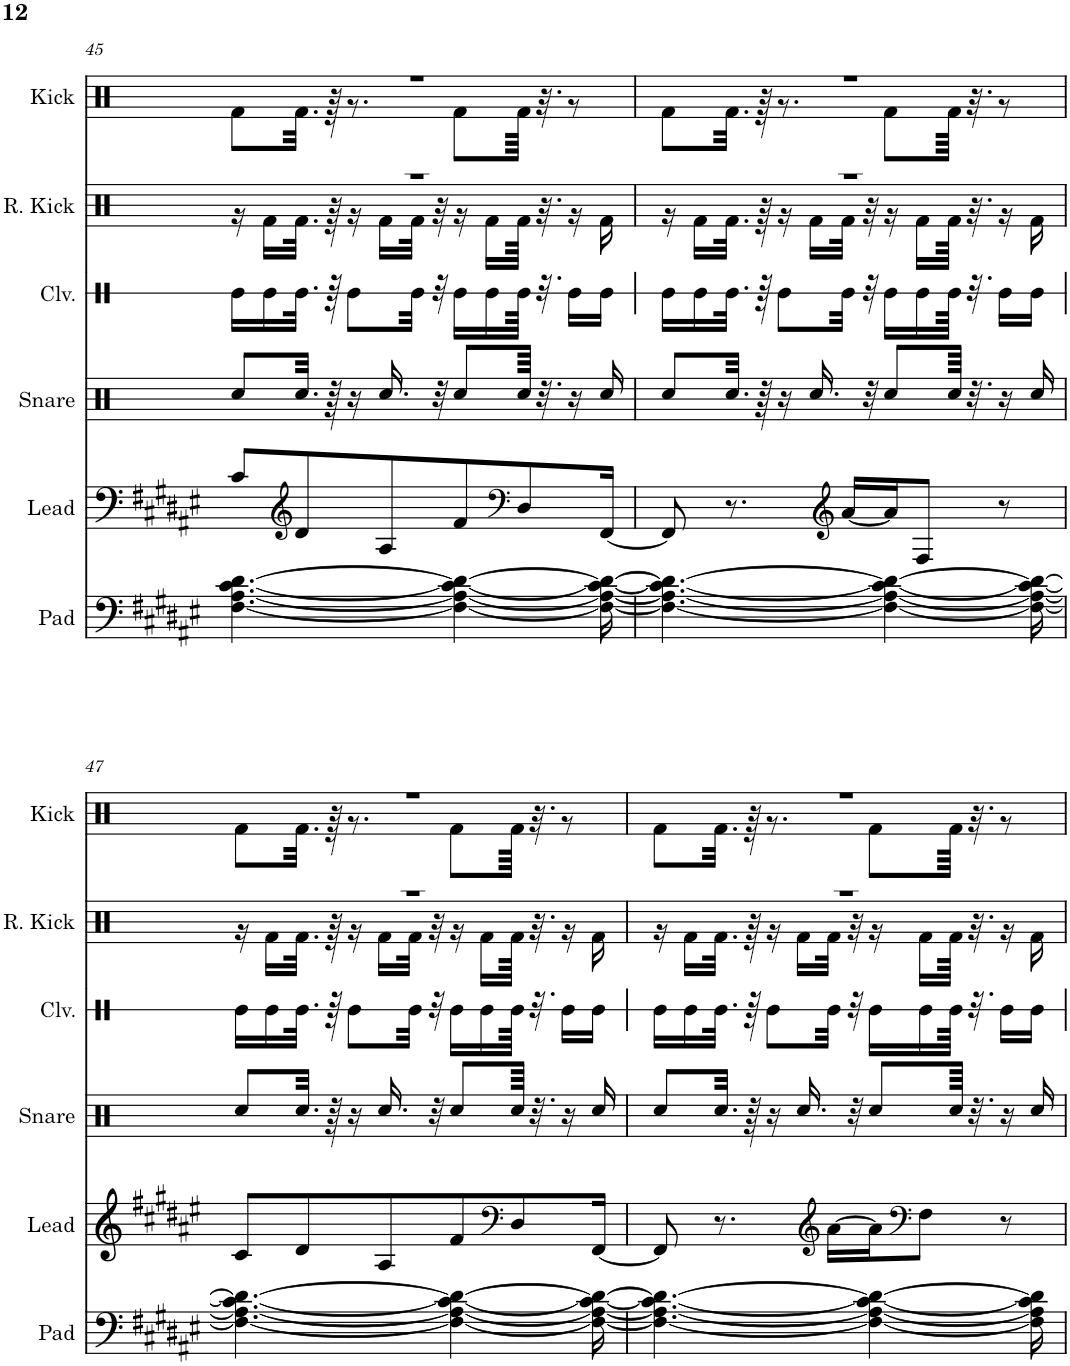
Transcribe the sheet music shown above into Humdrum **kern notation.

**kern	**kern	**kern	**kern	**kern	**kern
*part6	*part5	*part4	*part3	*part2	*part1
*staff6	*staff5	*staff4	*staff3	*staff2	*staff1
*I"Pad	*I"Lead	*I"Snare	*I"Claves	*I"Reverb Kick	*I"Kick
*I'Pad	*I'Lead	*I'Snare	*I'Clv.	*I'R. Kick	*I'Kick
!!LO:PB:g=z
*clefF4	*clefF4	*clefX	*clefX	*clefX	*clefX
*k[f#c#g#d#a#e#]	*k[f#c#g#d#a#e#]	*k[f#c#g#d#a#e#]	*k[f#c#g#d#a#e#]	*k[f#c#g#d#a#e#]	*k[f#c#g#d#a#e#]
*M11/16	*M11/16	*M11/16	*M11/16	*M11/16	*M11/16
=45	=45	=45	=45	=45	=45
*	*	*	*	*^	*^
[4.F#\ [4.A#\ [4.c#\ [4.d#\	8c#/L	8Rcc/L	16Re\LL	16%11r	16r	16%11r	8Rf\L
.	.	.	16Re\	.	16Rf\LL	.	.
*	*clefG2	*	*	*	*	*	*
.	8d#/	32.Rcc/Jkk	32.Re\JJk	.	32.Rf\JJk	.	32.Rf\Jkk
.	.	64r	64r	.	64r	.	64r
.	.	16r	8Re\L	.	16r	.	8.r
.	8A#/	16.Rcc/	.	.	16Rf\LL	.	.
.	.	.	32Re\Jkk	.	32Rf\JJk	.	.
.	.	32r	32r	.	32r	.	.
4F#\_ 4A#\_ 4c#\_ 4d#\_	8f#/	8Rcc/L	16Re\LL	.	16r	.	8Rf\L
.	.	.	16Re\	.	16Rf\LL	.	.
*	*clefF4	*	*	*	*	*	*
.	8D#/	64Rcc/Jkkk	64Re\JJkk	.	64Rf\JJkk	.	64Rf\Jkkk
.	.	32.r	32.r	.	32.r	.	32.r
.	.	16r	16Re\LL	.	16r	.	8r
16F#\_ 16A#\_ 16c#\_ 16d#\_	[16FF#/Jk	16Rcc/	16Re\JJ	.	16Rf\	.	.
=46	=46	=46	=46	=46	=46	=46	=46
4.F#\_ 4.A#\_ 4.c#\_ 4.d#\_	8FF#/]	8Rcc/L	16Re\LL	16%11r	16r	16%11r	8Rf\L
.	.	.	16Re\	.	16Rf\LL	.	.
.	8.r	32.Rcc/Jkk	32.Re\JJk	.	32.Rf\JJk	.	32.Rf\Jkk
.	.	64r	64r	.	64r	.	64r
.	.	16r	8Re\L	.	16r	.	8.r
.	.	16.Rcc/	.	.	16Rf\LL	.	.
*	*clefG2	*	*	*	*	*	*
.	[16a#/LL	.	32Re\Jkk	.	32Rf\JJk	.	.
.	.	32r	32r	.	32r	.	.
4F#\_ 4A#\_ 4c#\_ 4d#\_	16a#/J]	8Rcc/L	16Re\LL	.	16r	.	8Rf\L
.	8F#/J	.	16Re\	.	16Rf\LL	.	.
.	.	64Rcc/Jkkk	64Re\JJkk	.	64Rf\JJkk	.	64Rf\Jkkk
.	.	32.r	32.r	.	32.r	.	32.r
.	8r	16r	16Re\LL	.	16r	.	8r
16F#\_ 16A#\_ 16c#\_ 16d#\_	.	16Rcc/	16Re\JJ	.	16Rf\	.	.
!!LO:LB:g=z	!!
=47	=47	=47	=47	=47	=47	=47	=47
4.F#\_ 4.A#\_ 4.c#\_ 4.d#\_	8c#/L	8Rcc/L	16Re\LL	16%11r	16r	16%11r	8Rf\L
.	.	.	16Re\	.	16Rf\LL	.	.
.	8d#/	32.Rcc/Jkk	32.Re\JJk	.	32.Rf\JJk	.	32.Rf\Jkk
.	.	64r	64r	.	64r	.	64r
.	.	16r	8Re\L	.	16r	.	8.r
.	8A#/	16.Rcc/	.	.	16Rf\LL	.	.
.	.	.	32Re\Jkk	.	32Rf\JJk	.	.
.	.	32r	32r	.	32r	.	.
4F#\_ 4A#\_ 4c#\_ 4d#\_	8f#/	8Rcc/L	16Re\LL	.	16r	.	8Rf\L
.	.	.	16Re\	.	16Rf\LL	.	.
*	*clefF4	*	*	*	*	*	*
.	8D#/	64Rcc/Jkkk	64Re\JJkk	.	64Rf\JJkk	.	64Rf\Jkkk
.	.	32.r	32.r	.	32.r	.	32.r
.	.	16r	16Re\LL	.	16r	.	8r
16F#\_ 16A#\_ 16c#\_ 16d#\_	[16FF#/Jk	16Rcc/	16Re\JJ	.	16Rf\	.	.
=48	=48	=48	=48	=48	=48	=48	=48
4.F#\_ 4.A#\_ 4.c#\_ 4.d#\_	8FF#/]	8Rcc/L	16Re\LL	16%11r	16r	16%11r	8Rf\L
.	.	.	16Re\	.	16Rf\LL	.	.
.	8.r	32.Rcc/Jkk	32.Re\JJk	.	32.Rf\JJk	.	32.Rf\Jkk
.	.	64r	64r	.	64r	.	64r
.	.	16r	8Re\L	.	16r	.	8.r
.	.	16.Rcc/	.	.	16Rf\LL	.	.
*	*clefG2	*	*	*	*	*	*
.	[16a#\LL	.	32Re\Jkk	.	32Rf\JJk	.	.
.	.	32r	32r	.	32r	.	.
4F#\_ 4A#\_ 4c#\_ 4d#\_	16a#\J]	8Rcc/L	16Re\LL	.	16r	.	8Rf\L
*	*clefF4	*	*	*	*	*	*
.	8F#\J	.	16Re\	.	16Rf\LL	.	.
.	.	64Rcc/Jkkk	64Re\JJkk	.	64Rf\JJkk	.	64Rf\Jkkk
.	.	32.r	32.r	.	32.r	.	32.r
.	8r	16r	16Re\LL	.	16r	.	8r
16F#\] 16A#\] 16c#\] 16d#\]	.	16Rcc/	16Re\JJ	.	16Rf\	.	.
*	*	*	*	*v	*v	*	*
*	*	*	*	*	*v	*v
=	=	=	=	=	=
*-	*-	*-	*-	*-	*-
